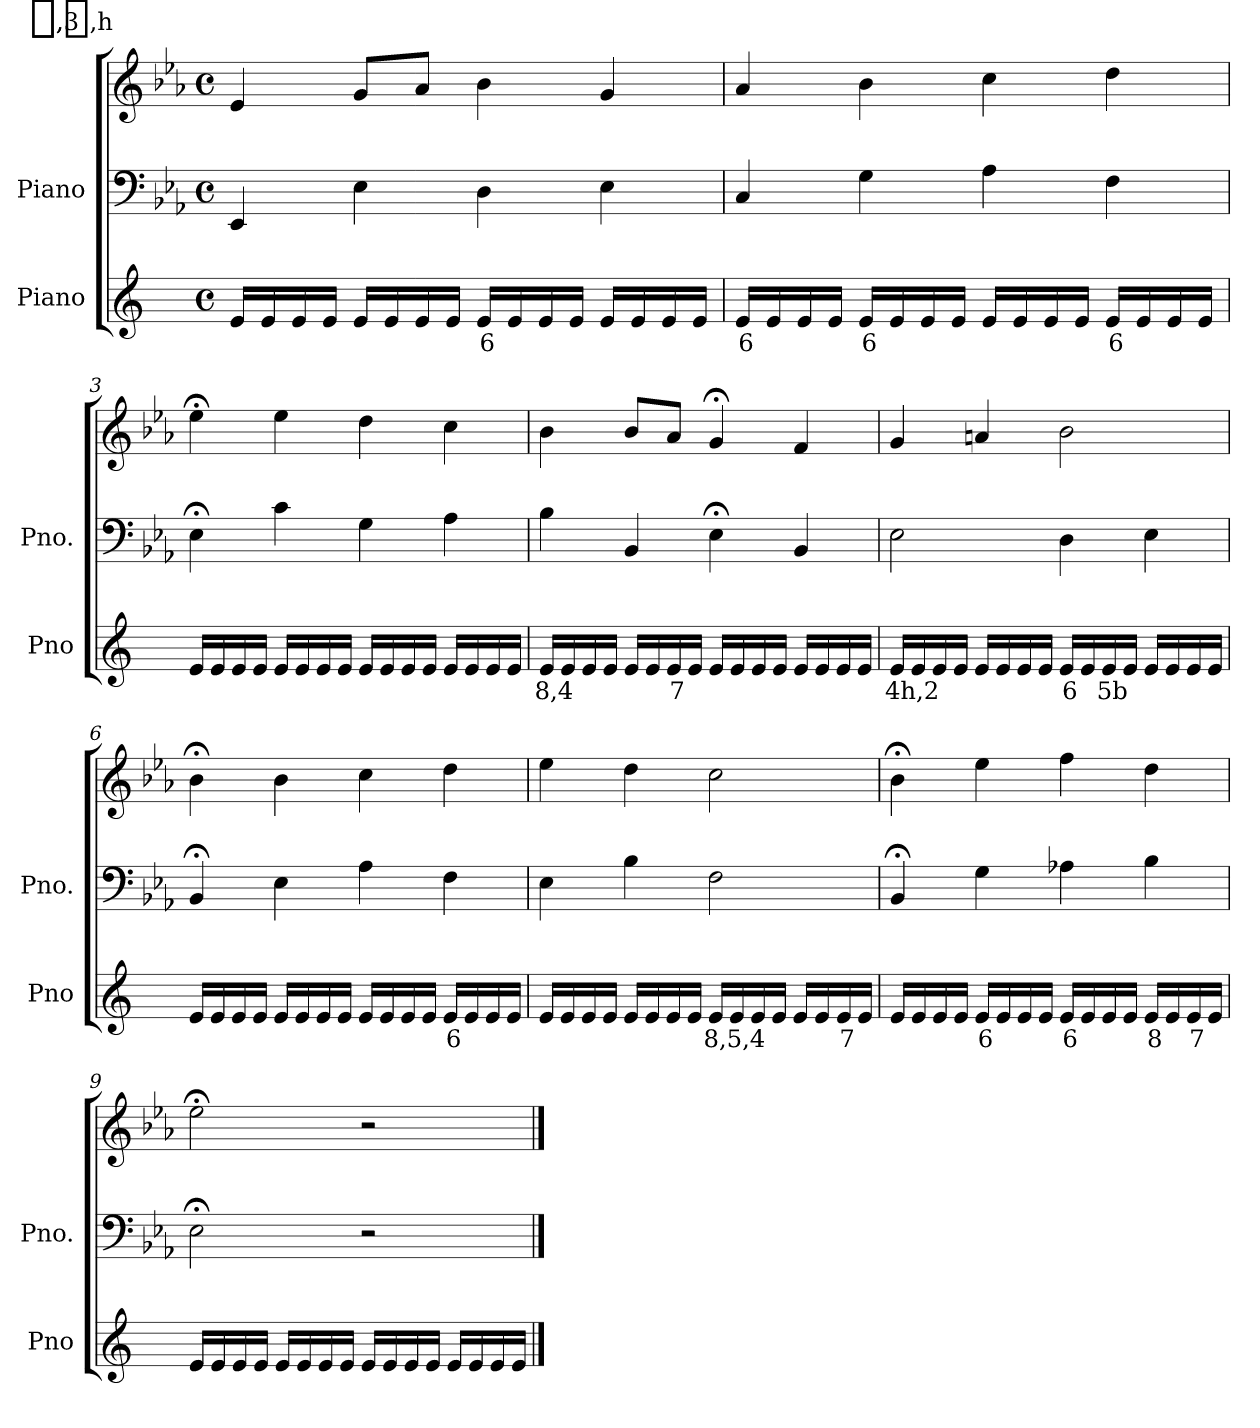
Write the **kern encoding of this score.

**kern	**text	**kern	**kern
*part2	*part2	*part1	*part1
*staff3	*staff3	*staff2	*staff1
*I"Piano	*	*I"Piano	*
*I'Pno	*	*I'Pno.	*
*clefG2	*	*clefF4	*clefG2
*k[]	*	*k[b-e-a-]	*k[b-e-a-]
*M4/4	*	*M4/4	*M4/4
*met(c)	*	*met(c)	*met(c)
=1	=1	=1	=1
16e/LL	.	4EE-/	4e-/
16e/	.	.	.
16e/	.	.	.
16e/JJ	.	.	.
16e/LL	.	4E-\	8g/L
16e/	.	.	.
16e/	.	.	8a-/J
16e/JJ	.	.	.
!	!LO:LY:b	!	!
16e/LL	6	4D\	4b-\
16e/	.	.	.
16e/	.	.	.
16e/JJ	.	.	.
16e/LL	.	4E-\	4g/
16e/	.	.	.
16e/	.	.	.
16e/JJ	.	.	.
=2	=2	=2	=2
!	!LO:LY:b	!	!
16e/LL	6	4C/	4a-/
16e/	.	.	.
16e/	.	.	.
16e/JJ	.	.	.
!	!LO:LY:b	!	!
16e/LL	6	4G\	4b-\
16e/	.	.	.
16e/	.	.	.
16e/JJ	.	.	.
16e/LL	.	4A-\	4cc\
16e/	.	.	.
16e/	.	.	.
16e/JJ	.	.	.
!	!LO:LY:b	!	!
16e/LL	6	4F\	4dd\
16e/	.	.	.
16e/	.	.	.
16e/JJ	.	.	.
=3	=3	=3	=3
16e/LL	.	4E-;<\	4ee-;<\
16e/	.	.	.
16e/	.	.	.
16e/JJ	.	.	.
16e/LL	.	4c\	4ee-\
16e/	.	.	.
16e/	.	.	.
16e/JJ	.	.	.
16e/LL	.	4G\	4dd\
16e/	.	.	.
16e/	.	.	.
16e/JJ	.	.	.
16e/LL	.	4A-\	4cc\
16e/	.	.	.
16e/	.	.	.
16e/JJ	.	.	.
=4	=4	=4	=4
!	!LO:LY:b	!	!
16e/LL	8,4	4B-\	4b-\
16e/	.	.	.
16e/	.	.	.
16e/JJ	.	.	.
!	!LO:LY:b	!	!
16e/LL	_,3	4BB-/	8b-/L
16e/	.	.	.
!	!LO:LY:b	!	!
16e/	7	.	8a-/J
16e/JJ	.	.	.
16e/LL	.	4E-;<\	4g;</
16e/	.	.	.
16e/	.	.	.
16e/JJ	.	.	.
16e/LL	.	4BB-/	4f/
16e/	.	.	.
16e/	.	.	.
16e/JJ	.	.	.
=5	=5	=5	=5
!	!LO:LY:b	!	!
16e/LL	4h,2	2E-\	4g/
16e/	.	.	.
16e/	.	.	.
16e/JJ	.	.	.
16e/LL	.	.	4an/
16e/	.	.	.
16e/	.	.	.
16e/JJ	.	.	.
!	!LO:LY:b	!	!
16e/LL	6	4D\	2b-\
16e/	.	.	.
!	!LO:LY:b	!	!
16e/	5b	.	.
16e/JJ	.	.	.
16e/LL	.	4E-\	.
16e/	.	.	.
16e/	.	.	.
16e/JJ	.	.	.
=6	=6	=6	=6
16e/LL	.	4BB-;</	4b-;<\
16e/	.	.	.
16e/	.	.	.
16e/JJ	.	.	.
16e/LL	.	4E-\	4b-\
16e/	.	.	.
16e/	.	.	.
16e/JJ	.	.	.
16e/LL	.	4A-\	4cc\
16e/	.	.	.
16e/	.	.	.
16e/JJ	.	.	.
!	!LO:LY:b	!	!
16e/LL	6	4F\	4dd\
16e/	.	.	.
16e/	.	.	.
16e/JJ	.	.	.
=7	=7	=7	=7
16e/LL	.	4E-\	4ee-\
16e/	.	.	.
16e/	.	.	.
16e/JJ	.	.	.
16e/LL	.	4B-\	4dd\
16e/	.	.	.
16e/	.	.	.
16e/JJ	.	.	.
!	!LO:LY:b	!	!
16e/LL	8,5,4	2F\	2cc\
16e/	.	.	.
16e/	.	.	.
16e/JJ	.	.	.
!	!LO:LY:b	!	!
16e/LL	_,_,h	.	.
16e/	.	.	.
!	!LO:LY:b	!	!
16e/	7	.	.
16e/JJ	.	.	.
=8	=8	=8	=8
16e/LL	.	4BB-;</	4b-;<\
16e/	.	.	.
16e/	.	.	.
16e/JJ	.	.	.
!	!LO:LY:b	!	!
16e/LL	6	4G\	4ee-\
16e/	.	.	.
16e/	.	.	.
16e/JJ	.	.	.
!	!LO:LY:b	!	!
16e/LL	6	4A-X\	4ff\
16e/	.	.	.
16e/	.	.	.
16e/JJ	.	.	.
!	!LO:LY:b	!	!
16e/LL	8	4B-\	4dd\
16e/	.	.	.
!	!LO:LY:b	!	!
16e/	7	.	.
16e/JJ	.	.	.
=9	=9	=9	=9
16e/LL	.	2E-;<\	2ee-;<\
16e/	.	.	.
16e/	.	.	.
16e/JJ	.	.	.
16e/LL	.	.	.
16e/	.	.	.
16e/	.	.	.
16e/JJ	.	.	.
16e/LL	.	2r	2r
16e/	.	.	.
16e/	.	.	.
16e/JJ	.	.	.
16e/LL	.	.	.
16e/	.	.	.
16e/	.	.	.
16e/JJ	.	.	.
==	==	==	==
*-	*-	*-	*-
